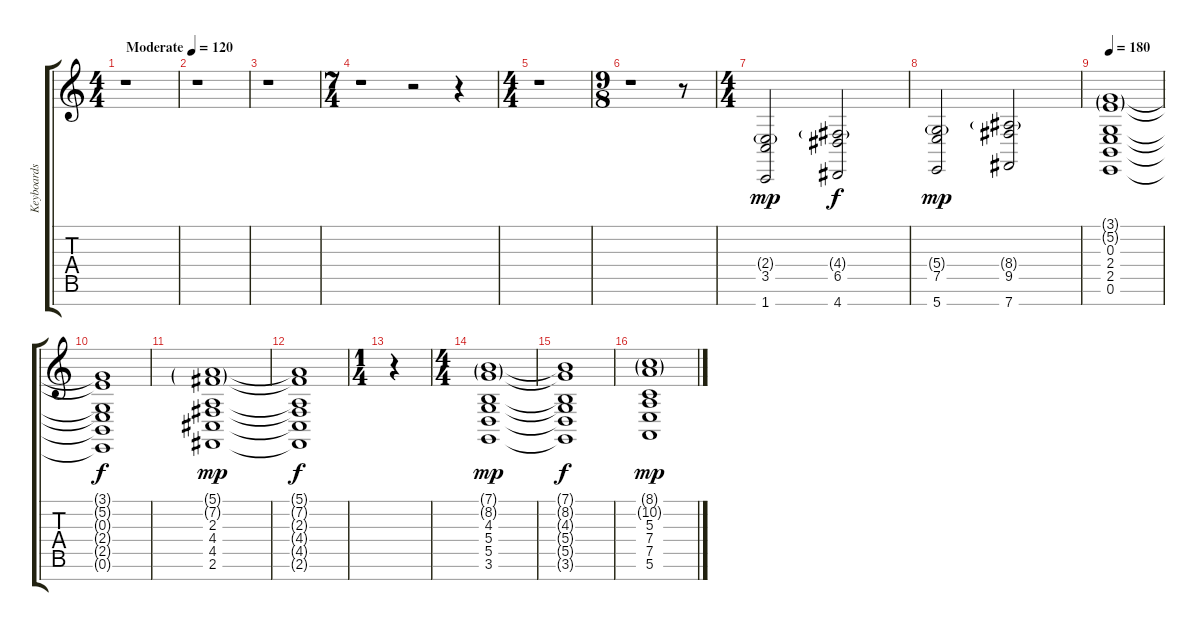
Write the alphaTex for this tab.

\track ("Keyboards 4" "Keyboards ") {instrument stringensemble1}
\staff {score tabs}
\tuning (E4 B3 G3 D3 A2 E2 B1) {hide}
\ts (4 4)
\tempo (120 "Moderate")
\tempo 90
\tempo (120 "Moderate")
\clef g2
\ks c
r.1{dy mp instrument stringensemble1} |
r.1 |
r.1 |
\ts (7 4)
r.1 r.2 r.4 |
\ts (4 4)
r.1 |
\ts (9 8)
r.1 r.8 |
\ts (4 4)
(2.4{g} 3.5 1.7).2 (4.4{g} 6.5 4.7).2{dy f} |
(5.4{g} 7.5 5.7).2{dy mp} (8.4{g} 9.5 7.7).2 |
\tempo 180
(3.1{g} 5.2{g} 0.3 2.4 2.5 0.6).1 |
(3.1{t} 5.2{t} 0.3{t} 2.4{t} 2.5{t} 0.6{t}).1{dy f} |
(5.1{g} 7.2{g} 2.3 4.4 4.5 2.6).1{dy mp} |
(5.1{t} 7.2{t} 2.3{t} 4.4{t} 4.5{t} 2.6{t}).1{dy f} |
\ts (1 4)
r.4 |
\ts (4 4)
(7.1{g} 8.2{g} 4.3 5.4 5.5 3.6).1{dy mp} |
(7.1{t} 8.2{t} 4.3{t} 5.4{t} 5.5{t} 3.6{t}).1{dy f} |
(8.1{g} 10.2{g} 5.3 7.4 7.5 5.6).1{dy mp}
